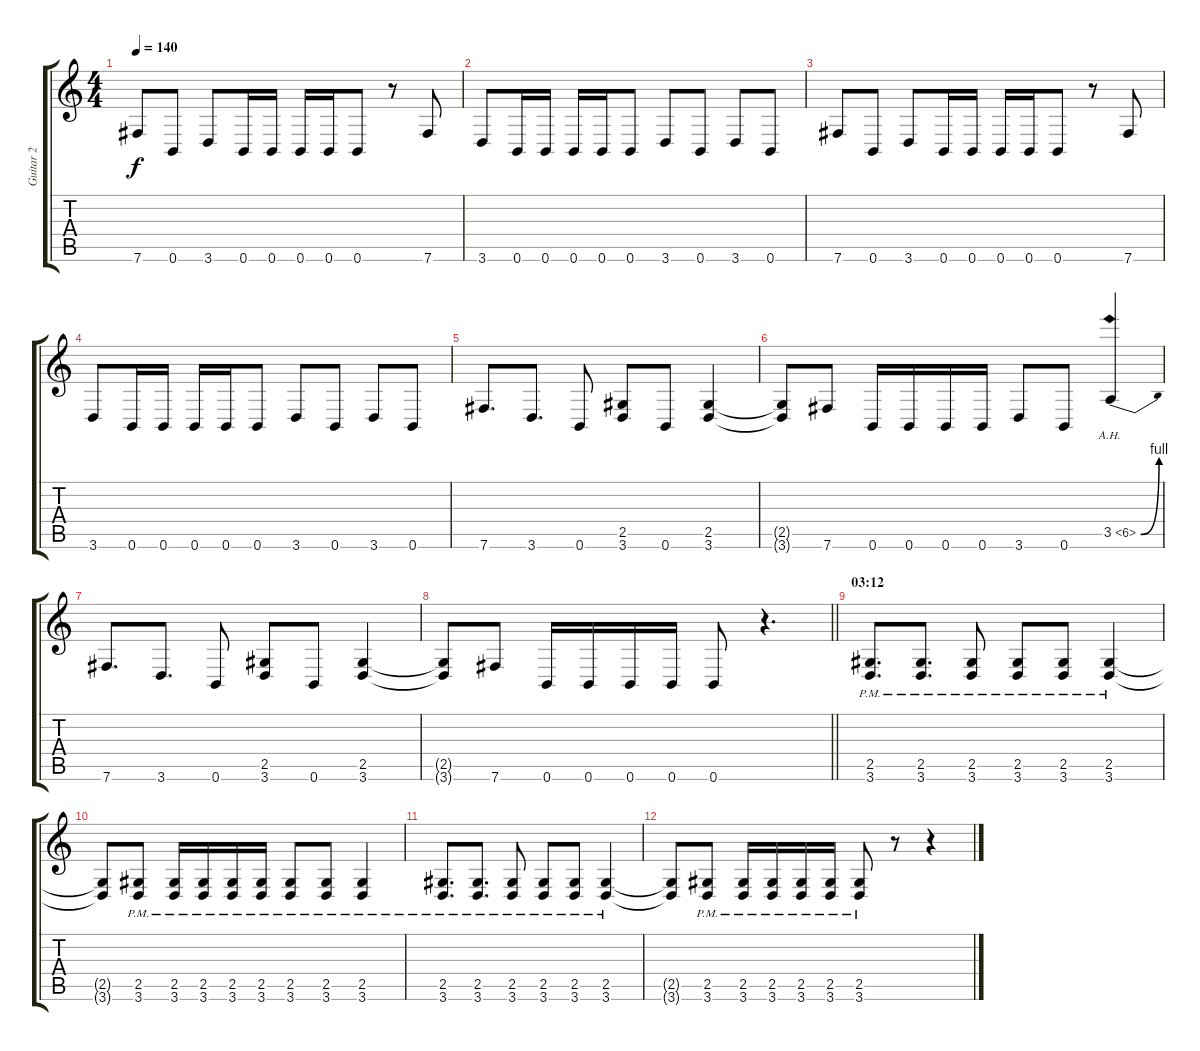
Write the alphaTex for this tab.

\track ("Guitar 2" "Guitar 2") {instrument distortionguitar}
\staff {score tabs}
\tuning (Db4 Ab3 E3 B2 Gb2 B1) {hide}
\ts (4 4)
\tempo 140
\clef g2
\ks c
7.6.8{dy f} 0.6.8 3.6.8 0.6.16 0.6.16 0.6.16 0.6.16 0.6.8 r.8 7.6.8 |
3.6.8 0.6.16 0.6.16 0.6.16 0.6.16 0.6.8 3.6.8 0.6.8 3.6.8 0.6.8 |
7.6.8 0.6.8 3.6.8 0.6.16 0.6.16 0.6.16 0.6.16 0.6.8 r.8 7.6.8 |
3.6.8 0.6.16 0.6.16 0.6.16 0.6.16 0.6.8 3.6.8 0.6.8 3.6.8 0.6.8 |
7.6.8{d} 3.6.8{d} 0.6.8 (2.5 3.6).8 0.6.8 (2.5 3.6).4 |
(2.5{t} 3.6{t}).8 7.6.8 0.6.16 0.6.16 0.6.16 0.6.16 3.6.8 0.6.8 3.5{be (bend 0 0 60 4) ah 3}.4 |
7.6.8{d} 3.6.8{d} 0.6.8 (2.5 3.6).8 0.6.8 (2.5 3.6).4 |
\barLineRight lightlight
(2.5{t} 3.6{t}).8 7.6.8 0.6.16 0.6.16 0.6.16 0.6.16 0.6.8 r.4{d} |
\section ("" "03:12")
(2.5{pm} 3.6{pm}).8{d} (2.5{pm} 3.6{pm}).8{d} (2.5{pm} 3.6{pm}).8 (2.5{pm} 3.6{pm}).8 (2.5{pm} 3.6{pm}).8 (2.5{pm} 3.6{pm}).4 |
(2.5{t} 3.6{t}).8 (2.5{pm} 3.6{pm}).8 (2.5{pm} 3.6{pm}).16 (2.5{pm} 3.6{pm}).16 (2.5{pm} 3.6{pm}).16 (2.5{pm} 3.6{pm}).16 (2.5{pm} 3.6{pm}).8 (2.5{pm} 3.6{pm}).8 (2.5{pm} 3.6{pm}).4 |
(2.5{pm} 3.6{pm}).8{d} (2.5{pm} 3.6{pm}).8{d} (2.5{pm} 3.6{pm}).8 (2.5{pm} 3.6{pm}).8 (2.5{pm} 3.6{pm}).8 (2.5{pm} 3.6{pm}).4 |
(2.5{t} 3.6{t}).8 (2.5{pm} 3.6{pm}).8 (2.5{pm} 3.6{pm}).16 (2.5{pm} 3.6{pm}).16 (2.5{pm} 3.6{pm}).16 (2.5{pm} 3.6{pm}).16 (2.5{pm} 3.6{pm}).8 r.8 r.4
